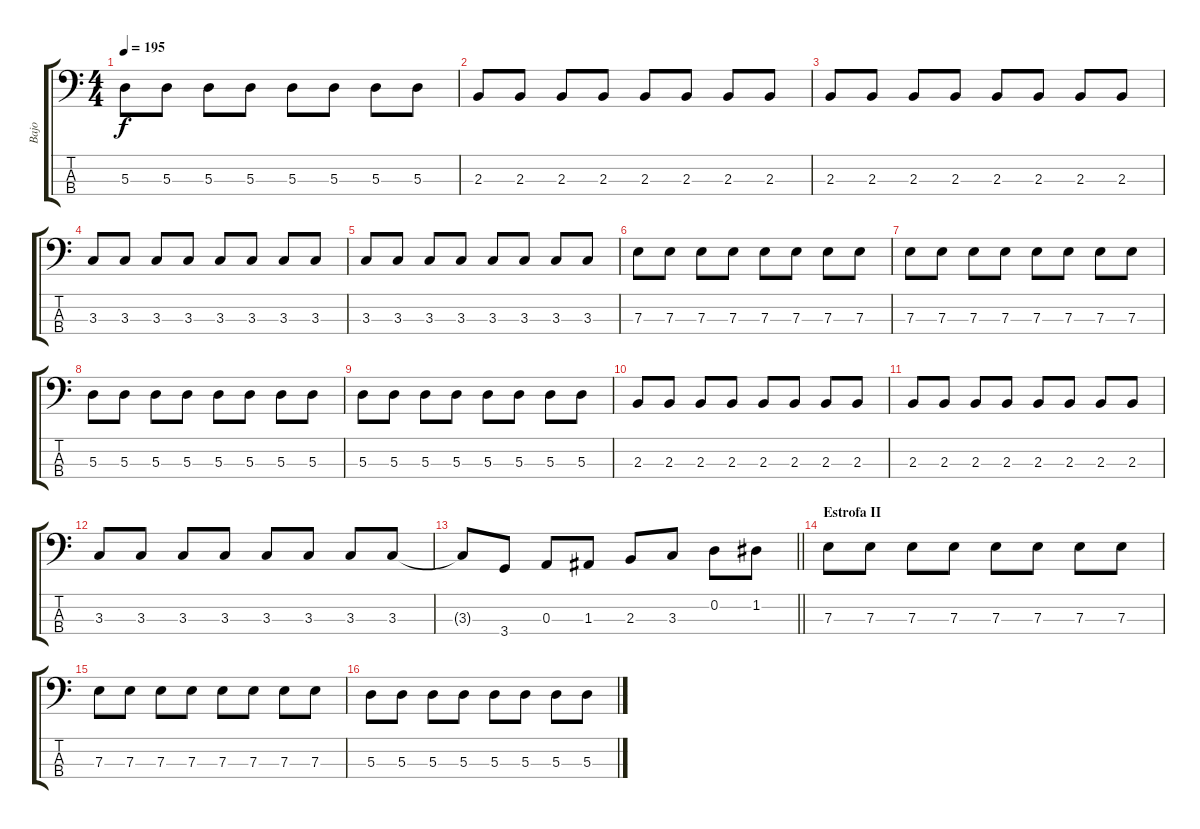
\track ("Bajo" "Bajo") {instrument electricbassfinger}
\staff {score tabs}
\tuning (G2 D2 A1 E1) {hide}
\ts (4 4)
\tempo 195
\clef f4
\ks c
5.3.8{dy f} 5.3.8 5.3.8 5.3.8 5.3.8 5.3.8 5.3.8 5.3.8 |
2.3.8 2.3.8 2.3.8 2.3.8 2.3.8 2.3.8 2.3.8 2.3.8 |
2.3.8 2.3.8 2.3.8 2.3.8 2.3.8 2.3.8 2.3.8 2.3.8 |
3.3.8 3.3.8 3.3.8 3.3.8 3.3.8 3.3.8 3.3.8 3.3.8 |
3.3.8 3.3.8 3.3.8 3.3.8 3.3.8 3.3.8 3.3.8 3.3.8 |
7.3.8 7.3.8 7.3.8 7.3.8 7.3.8 7.3.8 7.3.8 7.3.8 |
7.3.8 7.3.8 7.3.8 7.3.8 7.3.8 7.3.8 7.3.8 7.3.8 |
5.3.8 5.3.8 5.3.8 5.3.8 5.3.8 5.3.8 5.3.8 5.3.8 |
5.3.8 5.3.8 5.3.8 5.3.8 5.3.8 5.3.8 5.3.8 5.3.8 |
2.3.8 2.3.8 2.3.8 2.3.8 2.3.8 2.3.8 2.3.8 2.3.8 |
2.3.8 2.3.8 2.3.8 2.3.8 2.3.8 2.3.8 2.3.8 2.3.8 |
3.3.8 3.3.8 3.3.8 3.3.8 3.3.8 3.3.8 3.3.8 3.3.8 |
\barLineRight lightlight
3.3{t}.8 3.4.8 0.3.8 1.3.8 2.3.8 3.3.8 0.2.8 1.2.8 |
\section ("" "Estrofa II")
7.3.8 7.3.8 7.3.8 7.3.8 7.3.8 7.3.8 7.3.8 7.3.8 |
7.3.8 7.3.8 7.3.8 7.3.8 7.3.8 7.3.8 7.3.8 7.3.8 |
5.3.8 5.3.8 5.3.8 5.3.8 5.3.8 5.3.8 5.3.8 5.3.8
